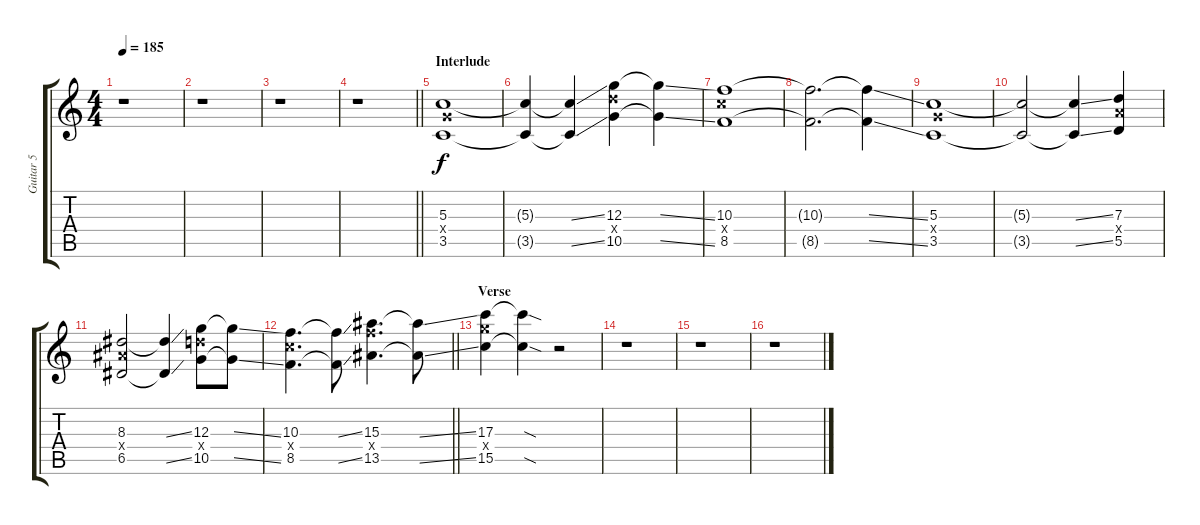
\track ("Guitar 5" "Guitar 5") {instrument distortionguitar}
\staff {score tabs}
\tuning (E4 B3 G3 D3 A2 D2) {hide}
\ts (4 4)
\tempo 185
\clef g2
\ks c
r.1{dy f} |
r.1 |
r.1 |
\barLineRight lightlight
r.1 |
\section ("" "Interlude")
(5.3 5.4{x} 3.5).1 |
(5.3{t} 3.5{t}).4 (5.3{ss t} 3.5{ss t}).4 (12.3 12.4{x} 10.5).4 (12.3{ss t} 10.5{ss t}).4 |
(10.3 10.4{x} 8.5).1 |
(10.3{t} 8.5{t}).2{d} (10.3{ss t} 8.5{ss t}).4 |
(5.3 5.4{x} 3.5).1 |
(5.3{t} 3.5{t}).2 (5.3{ss t} 3.5{ss t}).4 (7.3 7.4{x} 5.5).4 |
(8.3 8.4{x} 6.5).2 (8.3{ss t} 6.5{ss t}).4 (12.3 12.4{x} 10.5).8 (12.3{ss t} 10.5{ss t}).8 |
\barLineRight lightlight
(10.3 10.4{x} 8.5).4{d} (10.3{ss t} 8.5{ss t}).8 (15.3 15.4{x} 13.5).4{d} (15.3{ss t} 13.5{ss t}).8 |
\section ("" "Verse")
(17.3 17.4{x} 15.5).4 (17.3{sod t} 15.5{sod t}).4 r.2 |
r.1 |
r.1 |
r.1
